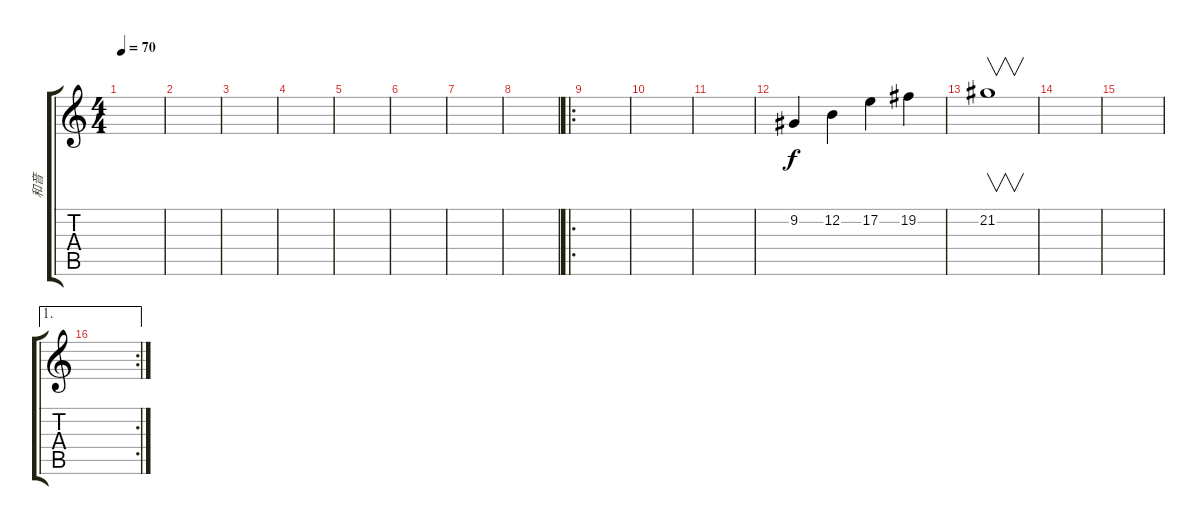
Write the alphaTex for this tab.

\track ("和音" "和音") {instrument pad4choir}
\staff {score tabs}
\tuning (E4 B3 G3 D3 A2 E2) {hide}
\ts (4 4)
\tempo 70
\clef g2
\ks c
|
|
|
|
|
|
|
|
\ro
|
|
|
9.2.4 12.2.4 17.2.4 19.2.4 |
21.2.1{v} |
|
|
\ae 1
\rc 2
